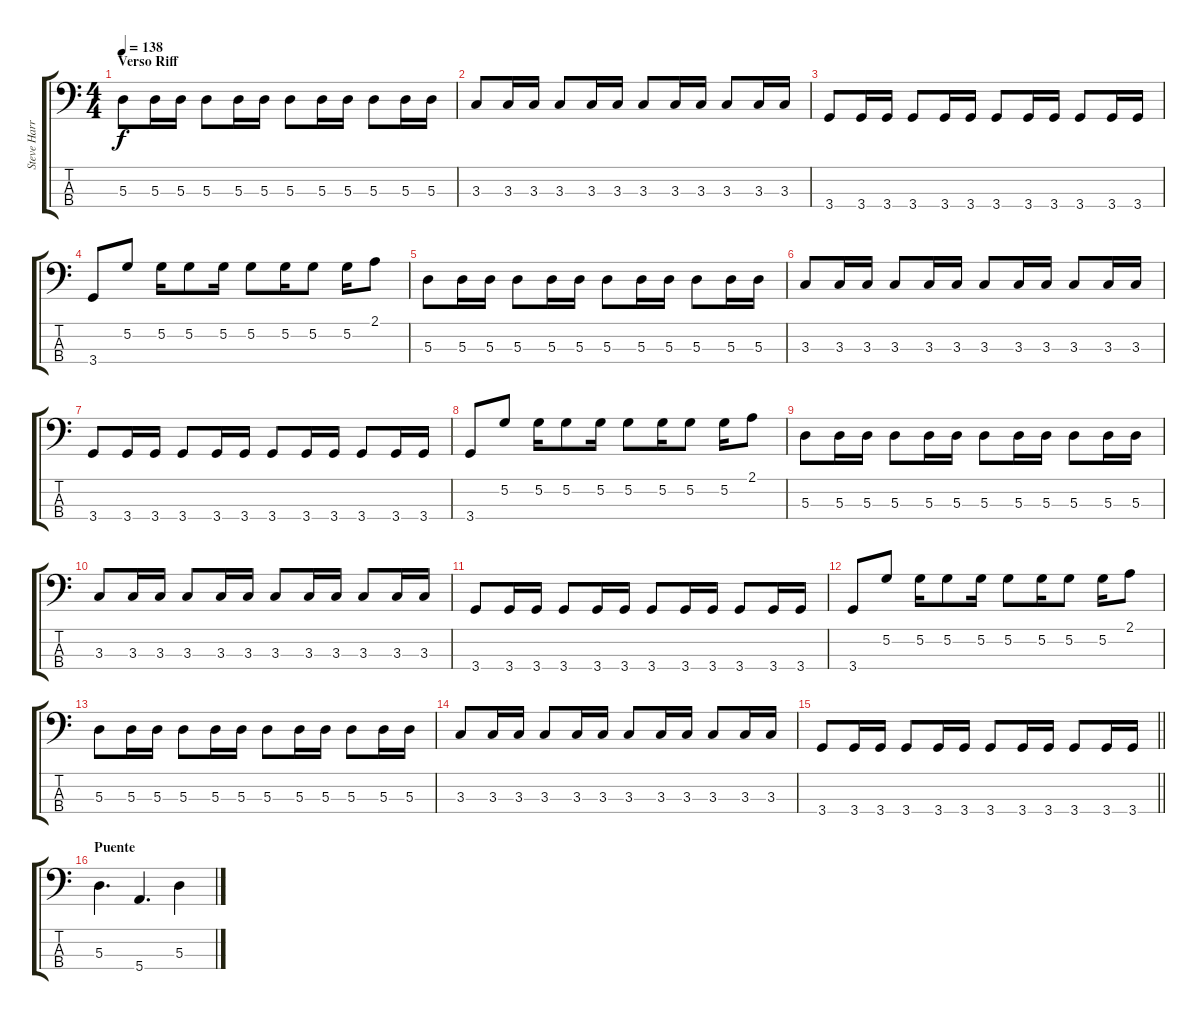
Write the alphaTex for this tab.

\track ("Steve Harris" "Steve Harr") {instrument electricbassfinger}
\staff {score tabs}
\tuning (G2 D2 A1 E1) {hide}
\ts (4 4)
\section ("" "Verso Riff")
\tempo 138
\clef f4
\ks c
5.3.8{dy f} 5.3.16 5.3.16 5.3.8 5.3.16 5.3.16 5.3.8 5.3.16 5.3.16 5.3.8 5.3.16 5.3.16 |
3.3.8 3.3.16 3.3.16 3.3.8 3.3.16 3.3.16 3.3.8 3.3.16 3.3.16 3.3.8 3.3.16 3.3.16 |
3.4.8 3.4.16 3.4.16 3.4.8 3.4.16 3.4.16 3.4.8 3.4.16 3.4.16 3.4.8 3.4.16 3.4.16 |
3.4.8 5.2.8 5.2.16 5.2.8 5.2.16 5.2.8 5.2.16 5.2.8 5.2.16 2.1.8 |
5.3.8 5.3.16 5.3.16 5.3.8 5.3.16 5.3.16 5.3.8 5.3.16 5.3.16 5.3.8 5.3.16 5.3.16 |
3.3.8 3.3.16 3.3.16 3.3.8 3.3.16 3.3.16 3.3.8 3.3.16 3.3.16 3.3.8 3.3.16 3.3.16 |
3.4.8 3.4.16 3.4.16 3.4.8 3.4.16 3.4.16 3.4.8 3.4.16 3.4.16 3.4.8 3.4.16 3.4.16 |
3.4.8 5.2.8 5.2.16 5.2.8 5.2.16 5.2.8 5.2.16 5.2.8 5.2.16 2.1.8 |
5.3.8 5.3.16 5.3.16 5.3.8 5.3.16 5.3.16 5.3.8 5.3.16 5.3.16 5.3.8 5.3.16 5.3.16 |
3.3.8 3.3.16 3.3.16 3.3.8 3.3.16 3.3.16 3.3.8 3.3.16 3.3.16 3.3.8 3.3.16 3.3.16 |
3.4.8 3.4.16 3.4.16 3.4.8 3.4.16 3.4.16 3.4.8 3.4.16 3.4.16 3.4.8 3.4.16 3.4.16 |
3.4.8 5.2.8 5.2.16 5.2.8 5.2.16 5.2.8 5.2.16 5.2.8 5.2.16 2.1.8 |
5.3.8 5.3.16 5.3.16 5.3.8 5.3.16 5.3.16 5.3.8 5.3.16 5.3.16 5.3.8 5.3.16 5.3.16 |
3.3.8 3.3.16 3.3.16 3.3.8 3.3.16 3.3.16 3.3.8 3.3.16 3.3.16 3.3.8 3.3.16 3.3.16 |
\barLineRight lightlight
3.4.8 3.4.16 3.4.16 3.4.8 3.4.16 3.4.16 3.4.8 3.4.16 3.4.16 3.4.8 3.4.16 3.4.16 |
\section ("" "Puente")
5.3.4{d} 5.4.4{d} 5.3.4
